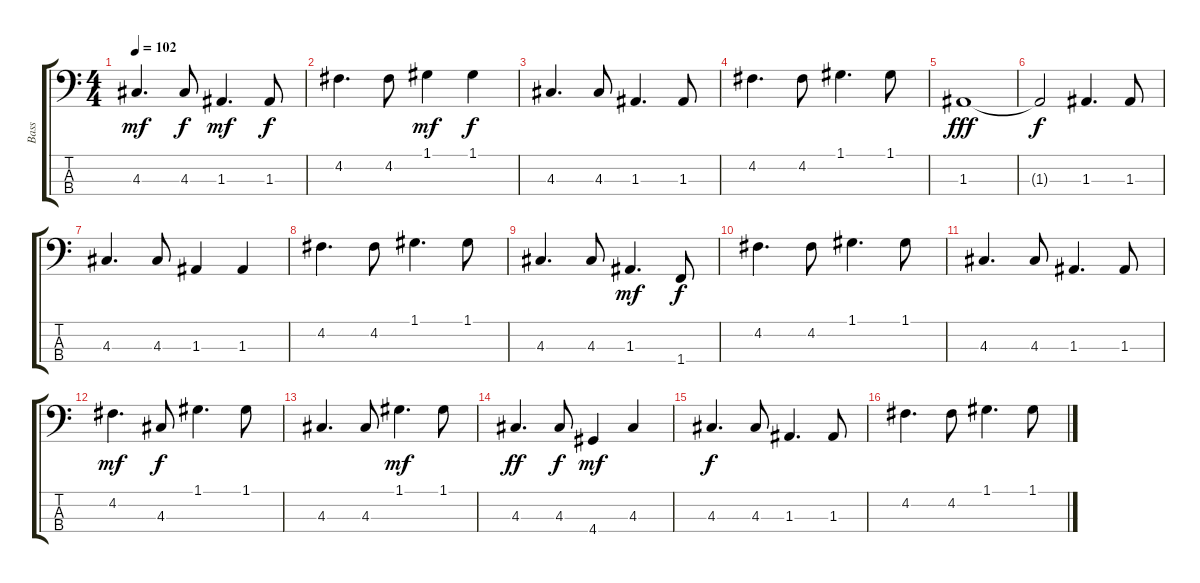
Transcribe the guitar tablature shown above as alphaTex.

\track ("Bass" "Bass") {instrument fretlessbass}
\staff {score tabs}
\tuning (G2 D2 A1 E1) {hide}
\ts (4 4)
\tempo 102
\clef f4
\ks c
4.3.4{d dy mf} 4.3.8{dy f} 1.3.4{d dy mf} 1.3.8{dy f} |
4.2.4{d} 4.2.8 1.1.4{dy mf} 1.1.4{dy f} |
4.3.4{d} 4.3.8 1.3.4{d} 1.3.8 |
4.2.4{d} 4.2.8 1.1.4{d} 1.1.8 |
1.3.1{dy fff} |
1.3{t}.2{dy f} 1.3.4{d} 1.3.8 |
4.3.4{d} 4.3.8 1.3.4 1.3.4 |
4.2.4{d} 4.2.8 1.1.4{d} 1.1.8 |
4.3.4{d} 4.3.8 1.3.4{d dy mf} 1.4.8{dy f} |
4.2.4{d} 4.2.8 1.1.4{d} 1.1.8 |
4.3.4{d} 4.3.8 1.3.4{d} 1.3.8 |
4.2.4{d dy mf} 4.3.8{dy f} 1.1.4{d} 1.1.8 |
4.3.4{d} 4.3.8 1.1.4{d dy mf} 1.1.8 |
4.3.4{d dy ff} 4.3.8{dy f} 4.4.4{dy mf} 4.3.4 |
4.3.4{d dy f} 4.3.8 1.3.4{d} 1.3.8 |
4.2.4{d} 4.2.8 1.1.4{d} 1.1.8
